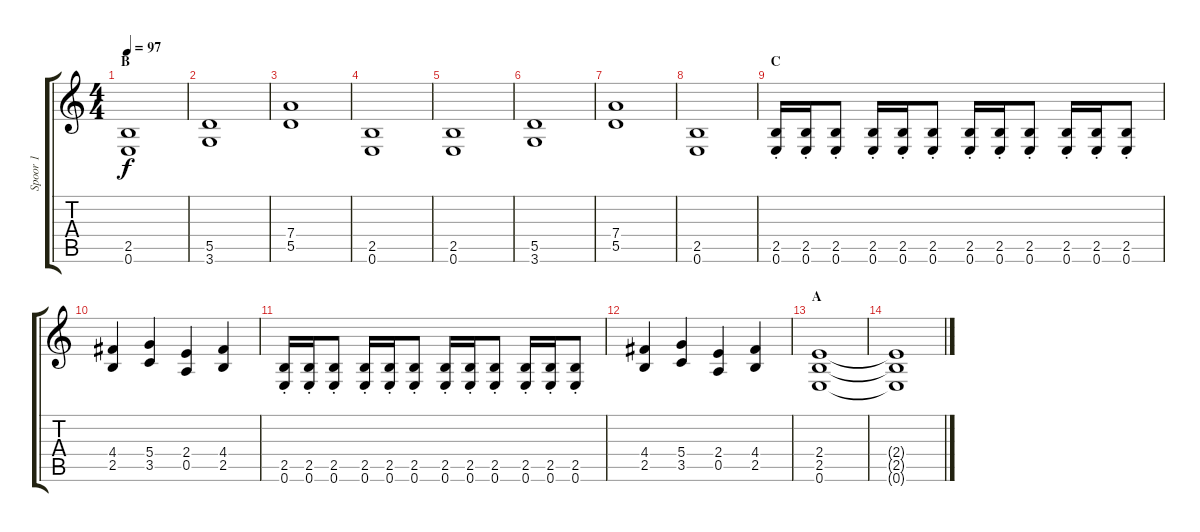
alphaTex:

\track ("Spoor 1" "Spoor 1") {instrument overdrivenguitar}
\staff {score tabs}
\tuning (E4 B3 G3 D3 A2 E2) {hide}
\ts (4 4)
\section ("" "B")
\tempo 97
\clef g2
\ks c
(2.5 0.6).1{dy f} |
(5.5 3.6).1 |
(7.4 5.5).1 |
(2.5 0.6).1 |
(2.5 0.6).1 |
(5.5 3.6).1 |
(7.4 5.5).1 |
(2.5 0.6).1 |
\section ("" "C")
(2.5{st} 0.6{st}).16 (2.5{st} 0.6{st}).16 (2.5{st} 0.6{st}).8 (2.5{st} 0.6{st}).16 (2.5{st} 0.6{st}).16 (2.5{st} 0.6{st}).8 (2.5{st} 0.6{st}).16 (2.5{st} 0.6{st}).16 (2.5{st} 0.6{st}).8 (2.5{st} 0.6{st}).16 (2.5{st} 0.6{st}).16 (2.5{st} 0.6{st}).8 |
(4.4 2.5).4 (5.4 3.5).4 (2.4 0.5).4 (4.4 2.5).4 |
(2.5{st} 0.6{st}).16 (2.5{st} 0.6{st}).16 (2.5{st} 0.6{st}).8 (2.5{st} 0.6{st}).16 (2.5{st} 0.6{st}).16 (2.5{st} 0.6{st}).8 (2.5{st} 0.6{st}).16 (2.5{st} 0.6{st}).16 (2.5{st} 0.6{st}).8 (2.5{st} 0.6{st}).16 (2.5{st} 0.6{st}).16 (2.5{st} 0.6{st}).8 |
(4.4 2.5).4 (5.4 3.5).4 (2.4 0.5).4 (4.4 2.5).4 |
\section ("" "A")
(2.4 2.5 0.6).1{volume 4} |
(2.4{t} 2.5{t} 0.6{t}).1
